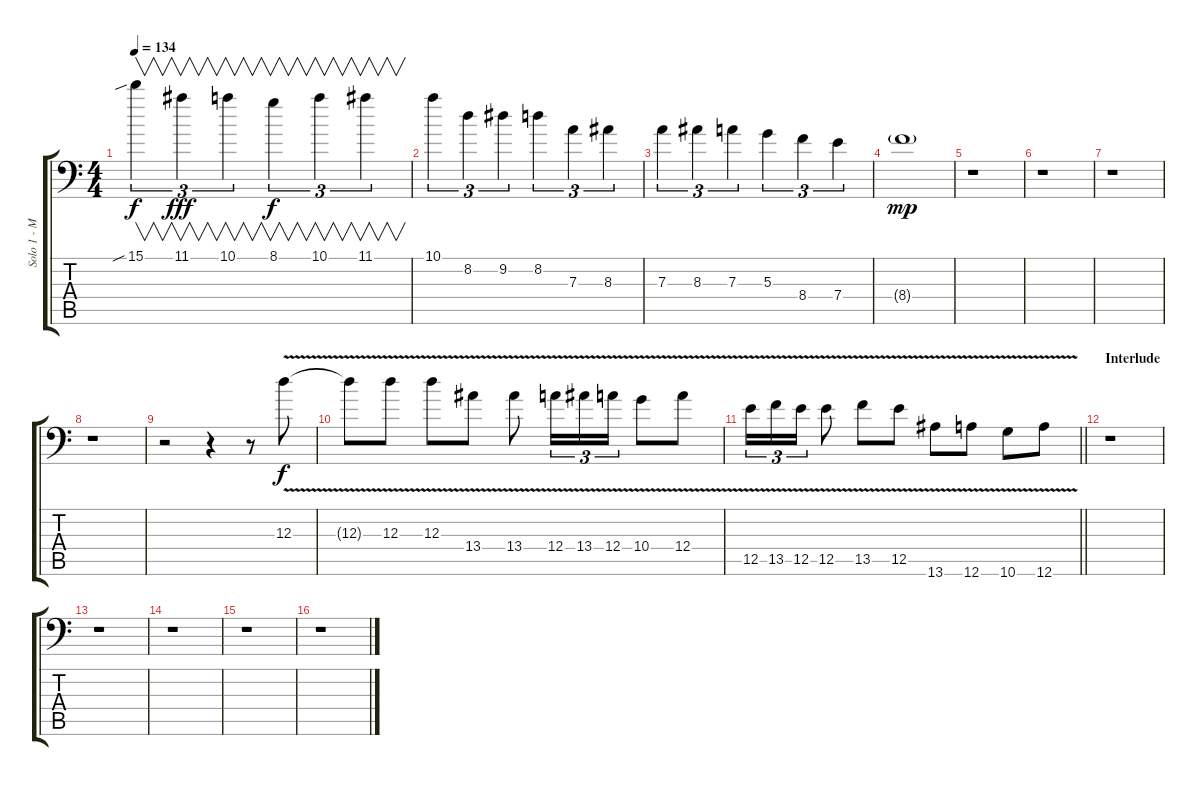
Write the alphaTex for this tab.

\track ("Solo 1 - Mick" "Solo 1 - M") {instrument overdrivenguitar}
\staff {score tabs}
\tuning (B3 Gb3 D3 A2 E2 A1) {hide}
\ts (4 4)
\tempo 134
\clef f4
\ks c
15.1{sib}.4{v tu (3 2) dy f} 11.1.4{v tu (3 2) dy fff} 10.1.4{v tu (3 2)} 8.1.4{v tu (3 2) dy f} 10.1.4{v tu (3 2)} 11.1.4{v tu (3 2)} |
10.1.4{tu (3 2)} 8.2.4{tu (3 2)} 9.2.4{tu (3 2)} 8.2.4{tu (3 2)} 7.3.4{tu (3 2)} 8.3.4{tu (3 2)} |
7.3.4{tu (3 2)} 8.3.4{tu (3 2)} 7.3.4{tu (3 2)} 5.3.4{tu (3 2)} 8.4.4{tu (3 2)} 7.4.4{tu (3 2)} |
8.4{g}.1{dy mp} |
r.1 |
r.1 |
r.1 |
r.1 |
r.2 r.4 r.8 12.3{v}.8{dy f} |
12.3{t}.8 12.3{v}.8 12.3{v}.8 13.4{v}.8 13.4{v}.8 12.4{v}.16{tu (3 2)} 13.4{v}.16{tu (3 2)} 12.4{v}.16{tu (3 2)} 10.4{v}.8 12.4{v}.8 |
\barLineRight lightlight
12.5{v}.16{tu (3 2)} 13.5{v}.16{tu (3 2)} 12.5{v}.16{tu (3 2)} 12.5{v}.8 13.5{v}.8 12.5{v}.8 13.6{v}.8 12.6{v}.8 10.6{v}.8 12.6{v}.8 |
\section ("" "Interlude")
r.1 |
r.1 |
r.1 |
r.1 |
r.1
